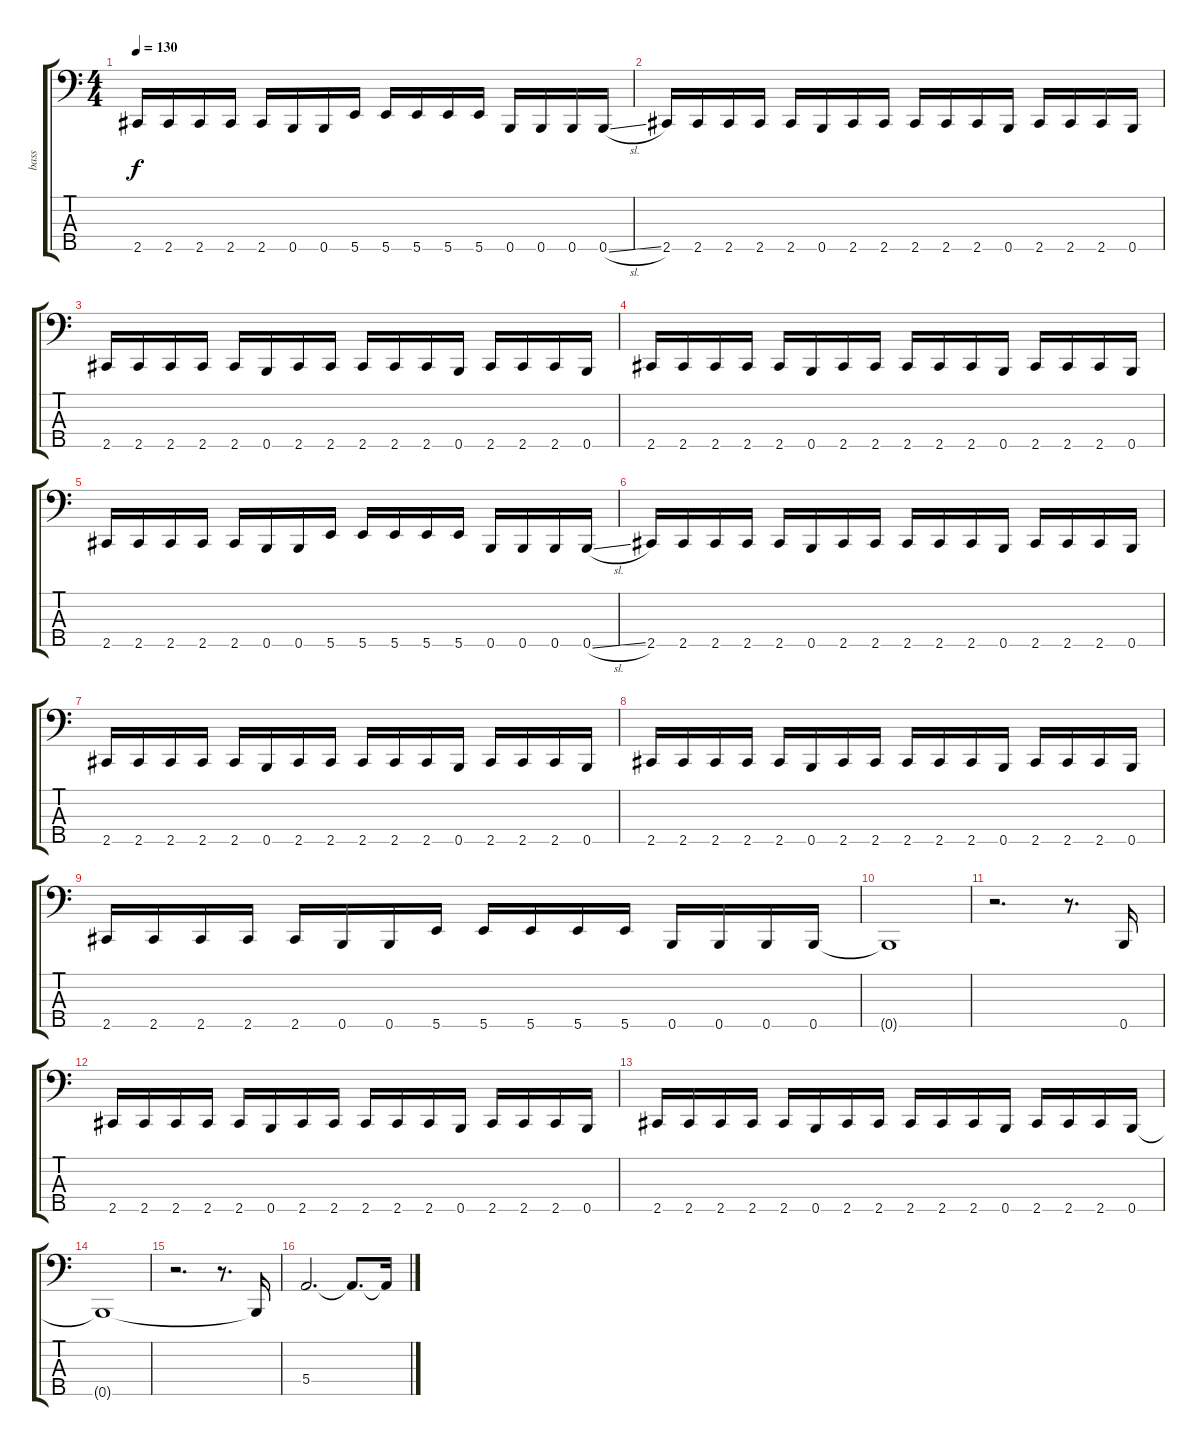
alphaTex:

\track ("bass" "bass") {instrument electricbassfinger}
\staff {score tabs}
\tuning (G2 D2 A1 E1 B0) {hide}
\ts (4 4)
\tempo 130
\clef f4
\ks c
2.5.16{dy f} 2.5.16 2.5.16 2.5.16 2.5.16 0.5.16 0.5.16 5.5.16 5.5.16 5.5.16 5.5.16 5.5.16 0.5.16 0.5.16 0.5.16 0.5{sl}.16 |
2.5.16 2.5.16 2.5.16 2.5.16 2.5.16 0.5.16 2.5.16 2.5.16 2.5.16 2.5.16 2.5.16 0.5.16 2.5.16 2.5.16 2.5.16 0.5.16 |
2.5.16 2.5.16 2.5.16 2.5.16 2.5.16 0.5.16 2.5.16 2.5.16 2.5.16 2.5.16 2.5.16 0.5.16 2.5.16 2.5.16 2.5.16 0.5.16 |
2.5.16 2.5.16 2.5.16 2.5.16 2.5.16 0.5.16 2.5.16 2.5.16 2.5.16 2.5.16 2.5.16 0.5.16 2.5.16 2.5.16 2.5.16 0.5.16 |
2.5.16 2.5.16 2.5.16 2.5.16 2.5.16 0.5.16 0.5.16 5.5.16 5.5.16 5.5.16 5.5.16 5.5.16 0.5.16 0.5.16 0.5.16 0.5{sl}.16 |
2.5.16 2.5.16 2.5.16 2.5.16 2.5.16 0.5.16 2.5.16 2.5.16 2.5.16 2.5.16 2.5.16 0.5.16 2.5.16 2.5.16 2.5.16 0.5.16 |
2.5.16 2.5.16 2.5.16 2.5.16 2.5.16 0.5.16 2.5.16 2.5.16 2.5.16 2.5.16 2.5.16 0.5.16 2.5.16 2.5.16 2.5.16 0.5.16 |
2.5.16 2.5.16 2.5.16 2.5.16 2.5.16 0.5.16 2.5.16 2.5.16 2.5.16 2.5.16 2.5.16 0.5.16 2.5.16 2.5.16 2.5.16 0.5.16 |
2.5.16 2.5.16 2.5.16 2.5.16 2.5.16 0.5.16 0.5.16 5.5.16 5.5.16 5.5.16 5.5.16 5.5.16 0.5.16 0.5.16 0.5.16 0.5.16 |
0.5{t}.1 |
r.2{d} r.8{d} 0.5.16 |
2.5.16 2.5.16 2.5.16 2.5.16 2.5.16 0.5.16 2.5.16 2.5.16 2.5.16 2.5.16 2.5.16 0.5.16 2.5.16 2.5.16 2.5.16 0.5.16 |
2.5.16 2.5.16 2.5.16 2.5.16 2.5.16 0.5.16 2.5.16 2.5.16 2.5.16 2.5.16 2.5.16 0.5.16 2.5.16 2.5.16 2.5.16 0.5.16 |
0.5{t}.1 |
r.2{d} r.8{d} 0.5{t}.16 |
5.4.2{d} 5.4{t}.8{d} 5.4{t}.16
